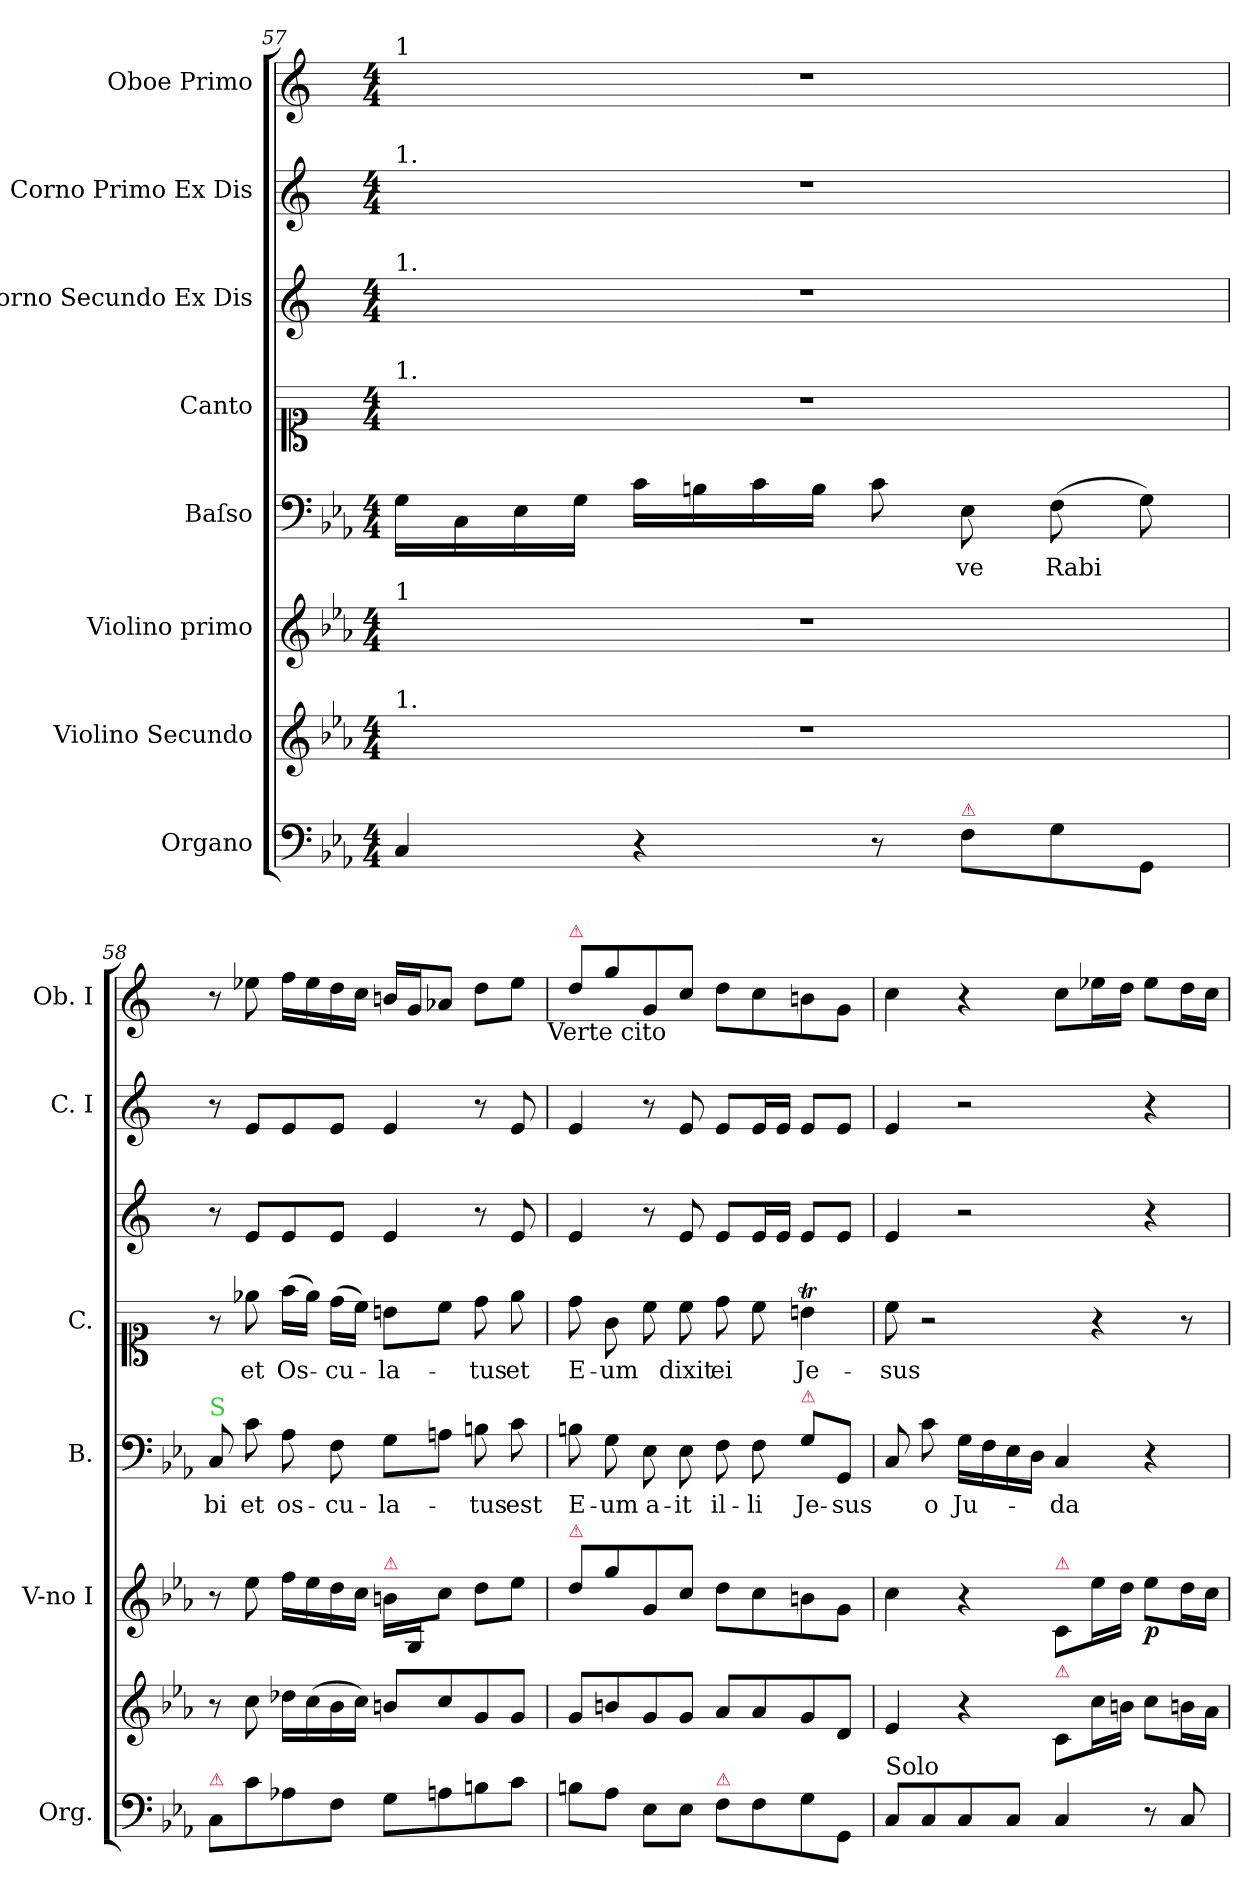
**kern	**kern	**kern	**dynam	**kern	**text	**kern	**text	**kern	**kern	**kern
*part8	*part7	*part6	*part6	*part5	*part5	*part4	*part4	*part3	*part2	*part1
*staff8	*staff7	*staff6	*staff6	*staff5	*staff5	*staff4	*staff4	*staff3	*staff2	*staff1
*I"Organo	*I"Violino Secundo	*I"Violino primo	*	*I"Baſso	*	*I"Canto	*	*I"Corno Secundo Ex Dis	*I"Corno Primo Ex Dis	*I"Oboe Primo
*I'Org.	*	*I'V-no I	*	*I'B.	*	*I'C.	*	*	*I'C. I	*I'Ob. I
*clefF4	*clefG2	*clefG2	*	*clefF4	*	*clefC1	*	*clefG2	*clefG2	*clefG2
*	*	*	*	*	*	*	*	*ITrd5c9	*ITrd5c9	*
*k[b-e-a-]	*k[b-e-a-]	*k[b-e-a-]	*	*k[b-e-a-]	*	*	*	*k[b-e-a-]	*k[b-e-a-]	*
*M4/4	*M4/4	*M4/4	*	*M4/4	*	*M4/4	*	*M4/4	*M4/4	*M4/4
=57	=57	=57	=57	=57	=57	=57	=57	=57	=57	=57
!	!	!	!	!	!	!	!	!	!	!LO:TX:a:t=1
!	!	!	!	!	!	!	!	!	!LO:TX:a:t=1.	!
!	!	!	!	!	!	!	!	!LO:TX:a:t=1.	!	!
!	!	!	!	!	!	!LO:TX:a:t=1.	!	!	!	!
!	!	!LO:TX:a:t=1	!	!	!	!	!	!	!	!
!	!LO:TX:a:t=1.	!	!	!	!	!	!	!	!	!
4C/	1r	1r	.	16G\LL	.	1r	.	1r	1r	1r
.	.	.	.	16C/	.	.	.	.	.	.
.	.	.	.	16E-\	.	.	.	.	.	.
.	.	.	.	16G\JJ	.	.	.	.	.	.
4r	.	.	.	16c\LL	.	.	.	.	.	.
.	.	.	.	16Bn\	.	.	.	.	.	.
.	.	.	.	16c\	.	.	.	.	.	.
.	.	.	.	16B\JJ	.	.	.	.	.	.
8r	.	.	.	8c\	.	.	.	.	.	.
!LO:TX:a:color=crimson:t=⚠	!	!	!	!	!	!	!	!	!	!
8F\L	.	.	.	8E-\	-ve	.	.	.	.	.
8G\	.	.	.	(8F\	Rabi	.	.	.	.	.
8GG/J	.	.	.	8G\)	.	.	.	.	.	.
=58	=58	=58	=58	=58	=58	=58	=58	=58	=58	=58
!	!	!	!	!LO:TX:a:color=limegreen:t=S	!	!	!	!	!	!
!LO:TX:a:color=crimson:t=⚠	!	!	!	!	!	!	!	!	!	!
8C/L	8r	8r	.	8C/	bi	8r	.	8r	8r	8r
8c\	8cc\	8ee-\	.	8c\	et	8ee-\	et	8G/L	8G/L	8ee-\
8A-X\	16dd-X\LL	16ff\LL	.	8A-\	os-	(16ff\LL	Os-	8G/	8G/	16ff\LL
.	(16cc\	16ee-\	.	.	.	16ee-\JJ)	.	.	.	16ee-\
8F\J	16b-\	16dd\	.	8F\	-cu-	(16dd\LL	-cu-	8G/J	8G/J	16dd\
.	16cc\JJ)	16cc\JJ	.	.	.	16cc\JJ)	.	.	.	16cc\JJ
!	!	!LO:TX:a:color=crimson:t=⚠	!	!	!	!	!	!	!	!
8G\L	8bn/L	16bn\LL	.	8G\L	-la-	8bn\L	-la-	4G/	4G/	16bn/LL
.	.	16G/J	.	.	.	.	.	.	.	16g/J
8An\	8cc/	8cc\J	.	8An\J	.	8cc\J	.	.	.	8a-/J
8Bn\	8g/	8dd\L	.	8Bn\	-tus	8dd\	-tus	8r	8r	8dd\L
8c\J	8g/J	8ee-\J	.	8c\	est	8ee-\	et	8G/	8G/	8ee-\J
!	!	!	!	!	!	!	!	!	!	!LO:TX:b:t=Verte cito
=59	=59	=59	=59	=59	=59	=59	=59	=59	=59	=59
!	!	!	!	!	!	!	!	!	!	!LO:TX:a:color=crimson:t=⚠
!	!	!LO:TX:a:color=crimson:t=⚠	!	!	!	!	!	!	!	!
8Bn\L	8g/L	8dd\L	.	8Bn\	E-	8dd\	E-	4G/	4G/	8dd/L
8A-\J	8bn\	8gg\	.	8G\	-um	8g\	-um	.	.	8gg\
8E-\L	8g/	8g/	.	8E-\	a-	8cc\	.	8r	8r	8g/
8E-\J	8g/J	8cc/J	.	8E-\	-it	8cc\	dixit	8G/	8G/	8cc/J
!LO:TX:a:color=crimson:t=⚠	!	!	!	!	!	!	!	!	!	!
8F\L	8a-/L	8dd\L	.	8F\	il-	8dd\	ei	8G/L	8G/L	8dd\L
8F\	8a-/	8cc\	.	8F\	-li	8cc\	.	16G/L	16G/L	8cc\
.	.	.	.	.	.	.	.	16G/JJ	16G/JJ	.
!	!	!	!	!LO:TX:a:color=crimson:t=⚠	!	!	!	!	!	!
8G\	8g/	8bn\	.	8G\L	Je-	4bnt\	Je-	8G/L	8G/L	8bn\
8GG/J	8d/J	8g\J	.	8GG/J	-sus	.	.	8G/J	8G/J	8g/J
=60	=60	=60	=60	=60	=60	=60	=60	=60	=60	=60
!LO:TX:a:t=Solo	!	!	!	!	!	!	!	!	!	!
8C/L	4e-/	4cc\	.	8C/	.	8cc\	-sus	4G/	4G/	4cc\
8C/	.	.	.	8c\	o	2r	.	.	.	.
8C/	4r	4r	.	16G\LL	Ju-	.	.	2r	2r	4r
.	.	.	.	16F\	.	.	.	.	.	.
8C/J	.	.	.	16E-\	.	.	.	.	.	.
.	.	.	.	16D\JJ	.	.	.	.	.	.
!	!	!LO:TX:a:color=crimson:t=⚠	!	!	!	!	!	!	!	!
!	!LO:TX:a:color=crimson:t=⚠	!	!	!	!	!	!	!	!	!
4C/	8c/L	8c/L	.	4C/	-da	.	.	.	.	8cc\L
.	16cc\L	16ee-\L	.	.	.	4r	.	.	.	16ee-\L
.	16bn\JJ	16dd\JJ	.	.	.	.	.	.	.	16dd\JJ
!	!	!	!LO:DY:b	!	!	!	!	!	!	!
8r	8cc\L	8ee-\L	p	4r	.	.	.	4r	4r	8ee-\L
8C/	16bn\L	16dd\L	.	.	.	8r	.	.	.	16dd\L
.	16a-\JJ	16cc\JJ	.	.	.	.	.	.	.	16cc\JJ
=	=	=	=	=	=	=	=	=	=	=
*-	*-	*-	*-	*-	*-	*-	*-	*-	*-	*-
